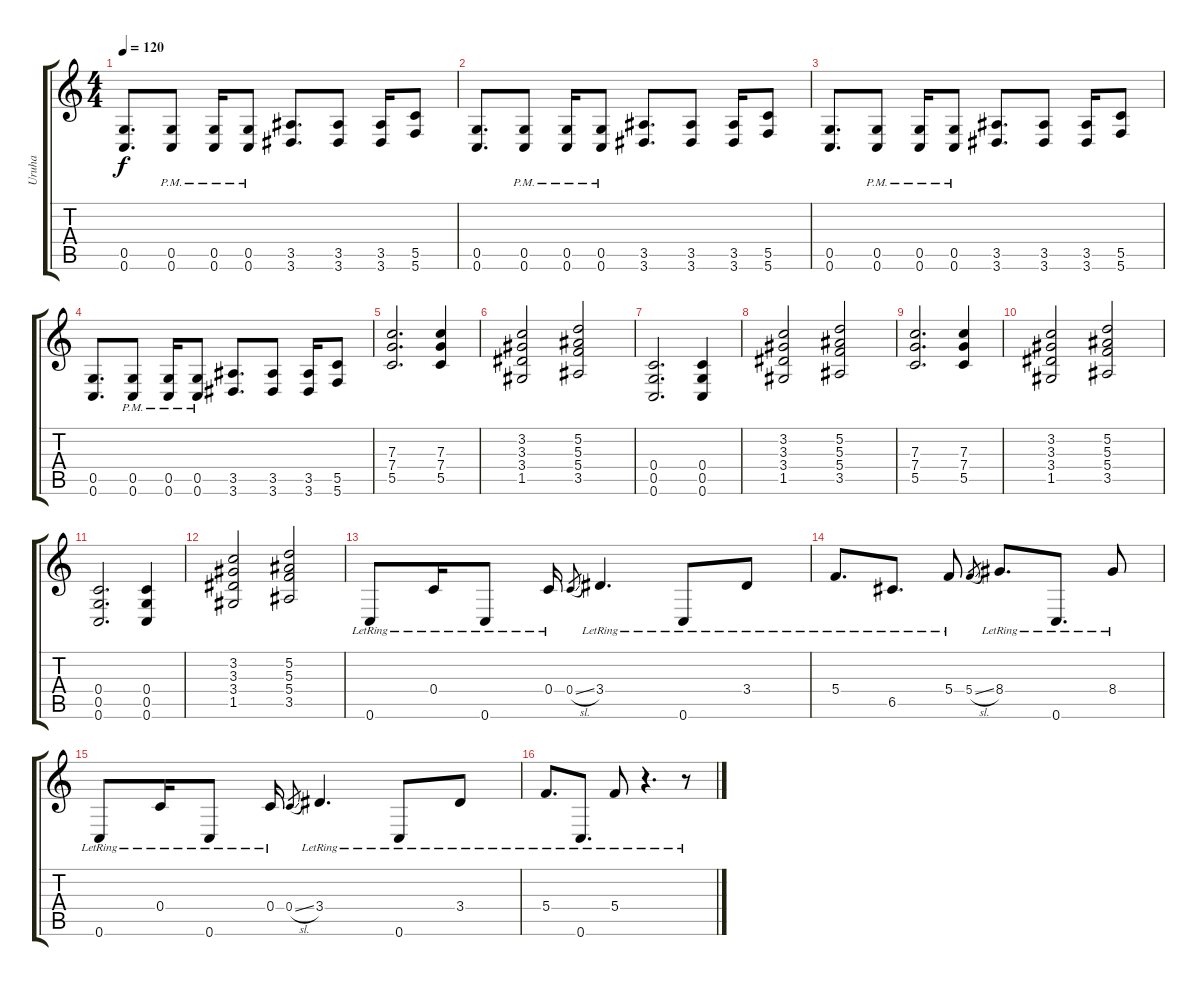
\track ("Uruha" "Uruha") {instrument electricguitarclean}
\staff {score tabs}
\tuning (D4 A3 F3 C3 G2 C2) {hide}
\ts (4 4)
\tempo 120
\clef g2
\ks c
(0.5 0.6).8{d dy f} (0.5{pm} 0.6{pm}).8 (0.5{pm} 0.6{pm}).16 (0.5{pm} 0.6{pm}).8 (3.5 3.6).8{d} (3.5 3.6).8 (3.5 3.6).16 (5.5 5.6).8 |
(0.5 0.6).8{d} (0.5{pm} 0.6{pm}).8 (0.5{pm} 0.6{pm}).16 (0.5{pm} 0.6{pm}).8 (3.5 3.6).8{d} (3.5 3.6).8 (3.5 3.6).16 (5.5 5.6).8 |
(0.5 0.6).8{d} (0.5{pm} 0.6{pm}).8 (0.5{pm} 0.6{pm}).16 (0.5{pm} 0.6{pm}).8 (3.5 3.6).8{d} (3.5 3.6).8 (3.5 3.6).16 (5.5 5.6).8 |
(0.5 0.6).8{d} (0.5{pm} 0.6{pm}).8 (0.5{pm} 0.6{pm}).16 (0.5{pm} 0.6{pm}).8 (3.5 3.6).8{d} (3.5 3.6).8 (3.5 3.6).16 (5.5 5.6).8 |
(7.3 7.4 5.5).2{d} (7.3 7.4 5.5).4 |
(3.2 3.3 3.4 1.5).2 (5.2 5.3 5.4 3.5).2 |
(0.4 0.5 0.6).2{d} (0.4 0.5 0.6).4 |
(3.2 3.3 3.4 1.5).2 (5.2 5.3 5.4 3.5).2 |
(7.3 7.4 5.5).2{d} (7.3 7.4 5.5).4 |
(3.2 3.3 3.4 1.5).2 (5.2 5.3 5.4 3.5).2 |
(0.4 0.5 0.6).2{d} (0.4 0.5 0.6).4 |
(3.2 3.3 3.4 1.5).2 (5.2 5.3 5.4 3.5).2 |
0.6{lr}.8{instrument electricguitarclean} 0.4{lr}.16 0.6{lr}.8 0.4{lr}.16 0.4{sl}.8{gr} 3.4{lr}.4{d} 0.6{lr}.8 3.4{lr}.8 |
5.4{lr}.8{d} 6.5{lr}.8{d} 5.4{lr}.8 5.4{sl}.8{gr} 8.4{lr}.8{d} 0.6{lr}.8{d} 8.4{lr}.8 |
0.6{lr}.8 0.4{lr}.16 0.6{lr}.8 0.4{lr}.16 0.4{sl}.8{gr} 3.4{lr}.4{d} 0.6{lr}.8 3.4{lr}.8 |
5.4{lr}.8{d} 0.6{lr}.8{d} 5.4{lr}.8 r.4{d} r.8
